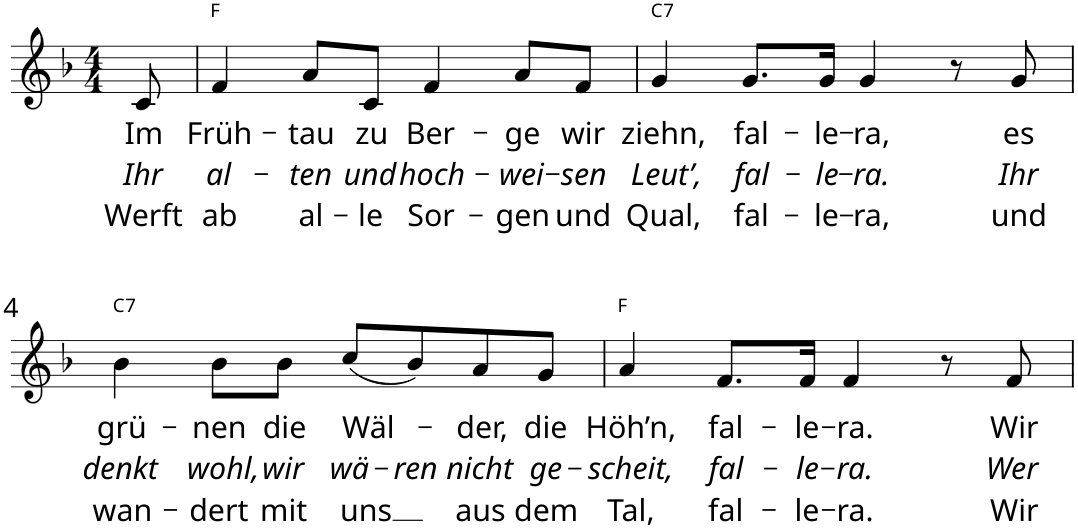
**kern	**text	**text	**text	**harte
*part1	*part1	*part1	*part1	*part1
*staff1	*staff1	*staff1	*staff1	*
*I"Voice	*	*	*	*
*stria5	*	*	*	*
*clefG2	*	*	*	*
*k[b-]	*	*	*	*
*M4/4	*	*	*	*
=1	=1	=1	=1	=1
!	!LO:LY:b	!LO:LY:b	!LO:LY:b	!
8c/	Im	Ihr	Werft	.
=2	=2	=2	=2	=2
!	!LO:LY:b	!LO:LY:b	!LO:LY:b	!
4f/	Früh-	al-	ab	F:maj
!	!LO:LY:b	!LO:LY:b	!LO:LY:b	!
8a/L	-tau	-ten	al-	.
!	!LO:LY:b	!LO:LY:b	!LO:LY:b	!
8c/J	zu	und	-le	.
!	!LO:LY:b	!LO:LY:b	!LO:LY:b	!
4f/	Ber-	hoch-	Sor-	.
!	!LO:LY:b	!LO:LY:b	!LO:LY:b	!
8a/L	-ge	-wei-	-gen	.
!	!LO:LY:b	!LO:LY:b	!LO:LY:b	!
8f/J	wir	-sen	und	.
=3	=3	=3	=3	=3
!	!LO:LY:b	!LO:LY:b	!LO:LY:b	!LO:H:kt=7
4g/	ziehn,	Leut’,	Qual,	C:7
!	!LO:LY:b	!LO:LY:b	!LO:LY:b	!
8.g/L	fal-	fal-	fal-	.
!	!LO:LY:b	!LO:LY:b	!LO:LY:b	!
16g/Jk	-le-	-le-	-le-	.
!	!LO:LY:b	!LO:LY:b	!LO:LY:b	!
4g/	-ra,	-ra.	-ra,	.
8r	.	.	.	.
!	!LO:LY:b	!LO:LY:b	!LO:LY:b	!
8g/	es	Ihr	und	.
!!LO:LB:g=z
=4	=4	=4	=4	=4
!	!LO:LY:b	!LO:LY:b	!LO:LY:b	!LO:H:kt=7
4b-\	grü-	denkt	wan-	C:7
!	!LO:LY:b	!LO:LY:b	!LO:LY:b	!
8b-\L	-nen	wohl,	-dert	.
!	!LO:LY:b	!LO:LY:b	!LO:LY:b	!
8b-\J	die	wir	mit	.
!	!LO:LY:b	!LO:LY:b	!LO:LY:b	!
(8cc/L	Wäl-	wä-	uns	.
!	!	!LO:LY:b	!	!
8b-/)	.	-ren	.	.
!	!LO:LY:b	!LO:LY:b	!LO:LY:b	!
8a/	-der,	nicht	aus	.
!	!LO:LY:b	!LO:LY:b	!LO:LY:b	!
8g/J	die	ge-	dem	.
=5	=5	=5	=5	=5
!	!LO:LY:b	!LO:LY:b	!LO:LY:b	!
4a/	Höh’n,	-scheit,	Tal,	F:maj
!	!LO:LY:b	!LO:LY:b	!LO:LY:b	!
8.f/L	fal-	fal-	fal-	.
!	!LO:LY:b	!LO:LY:b	!LO:LY:b	!
16f/Jk	-le-	-le-	-le-	.
!	!LO:LY:b	!LO:LY:b	!LO:LY:b	!
4f/	-ra.	-ra.	-ra.	.
8r	.	.	.	.
!	!LO:LY:b	!LO:LY:b	!LO:LY:b	!
8f/	Wir	Wer	Wir	.
=	=	=	=	=
*-	*-	*-	*-	*-
